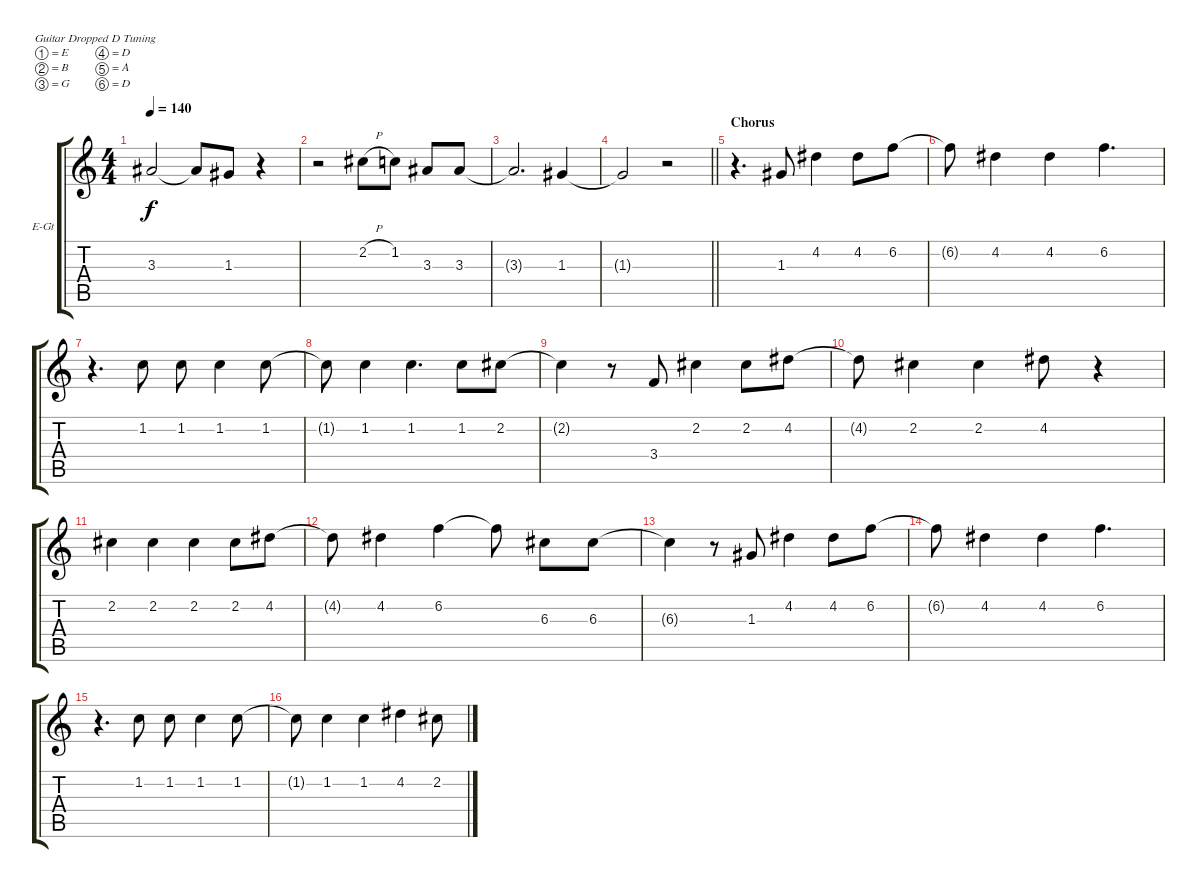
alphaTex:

\bracketExtendMode groupsimilarinstruments
\firstSystemTrackNameOrientation horizontal
\otherSystemsTrackNameOrientation horizontal
\track ("Vocals Guitar Solo" "E-Gt") {instrument distortionguitar}
\staff {score tabs}
\tuning (E4 B3 G3 D3 A2 D2)
\ts (4 4)
\tempo 140
\clef g2
\scale
0.333333
\ks c
3.3{t}.2{dy f} 3.3{t}.8 1.3.8 r.4 |
\scale
0.333333 r.2 2.2{h}.8 1.2.8 3.3.8 3.3.8 |
\scale
0.333333 3.3{t}.2{d} 1.3.4 |
\scale
0.333333
\barLineRight lightlight
1.3{t}.2 r.2 |
\section ("" "Chorus")
\scale
0.333333 r.4{d} 1.3.8 4.2.4 4.2.8 6.2.8 |
\scale
0.333333 6.2{t}.8 4.2.4 4.2.4 6.2.4{d} |
\scale
0.333333 r.4{d} 1.2.8 1.2.8 1.2.4 1.2.8 |
\scale
0.333333 1.2{t}.8 1.2.4 1.2.4{d} 1.2.8 2.2.8 |
\scale
0.333333 2.2{t}.4 r.8 3.4.8 2.2.4 2.2.8 4.2.8 |
\scale
0.333333 4.2{t}.8 2.2.4 2.2.4 4.2.8 r.4 |
\scale
0.333333 2.2.4 2.2.4 2.2.4 2.2.8 4.2.8 |
\scale
0.333333 4.2{t}.8 4.2.4 6.2.4 6.2{t}.8 6.3.8 6.3.8 |
\scale
0.333333 6.3{t}.4 r.8 1.3.8 4.2.4 4.2.8 6.2.8 |
\scale
0.333333 6.2{t}.8 4.2.4 4.2.4 6.2.4{d} |
\scale
0.333333 r.4{d} 1.2.8 1.2.8 1.2.4 1.2.8 |
\scale
0.333333 1.2{t}.8 1.2.4 1.2.4 4.2.4 2.2.8
